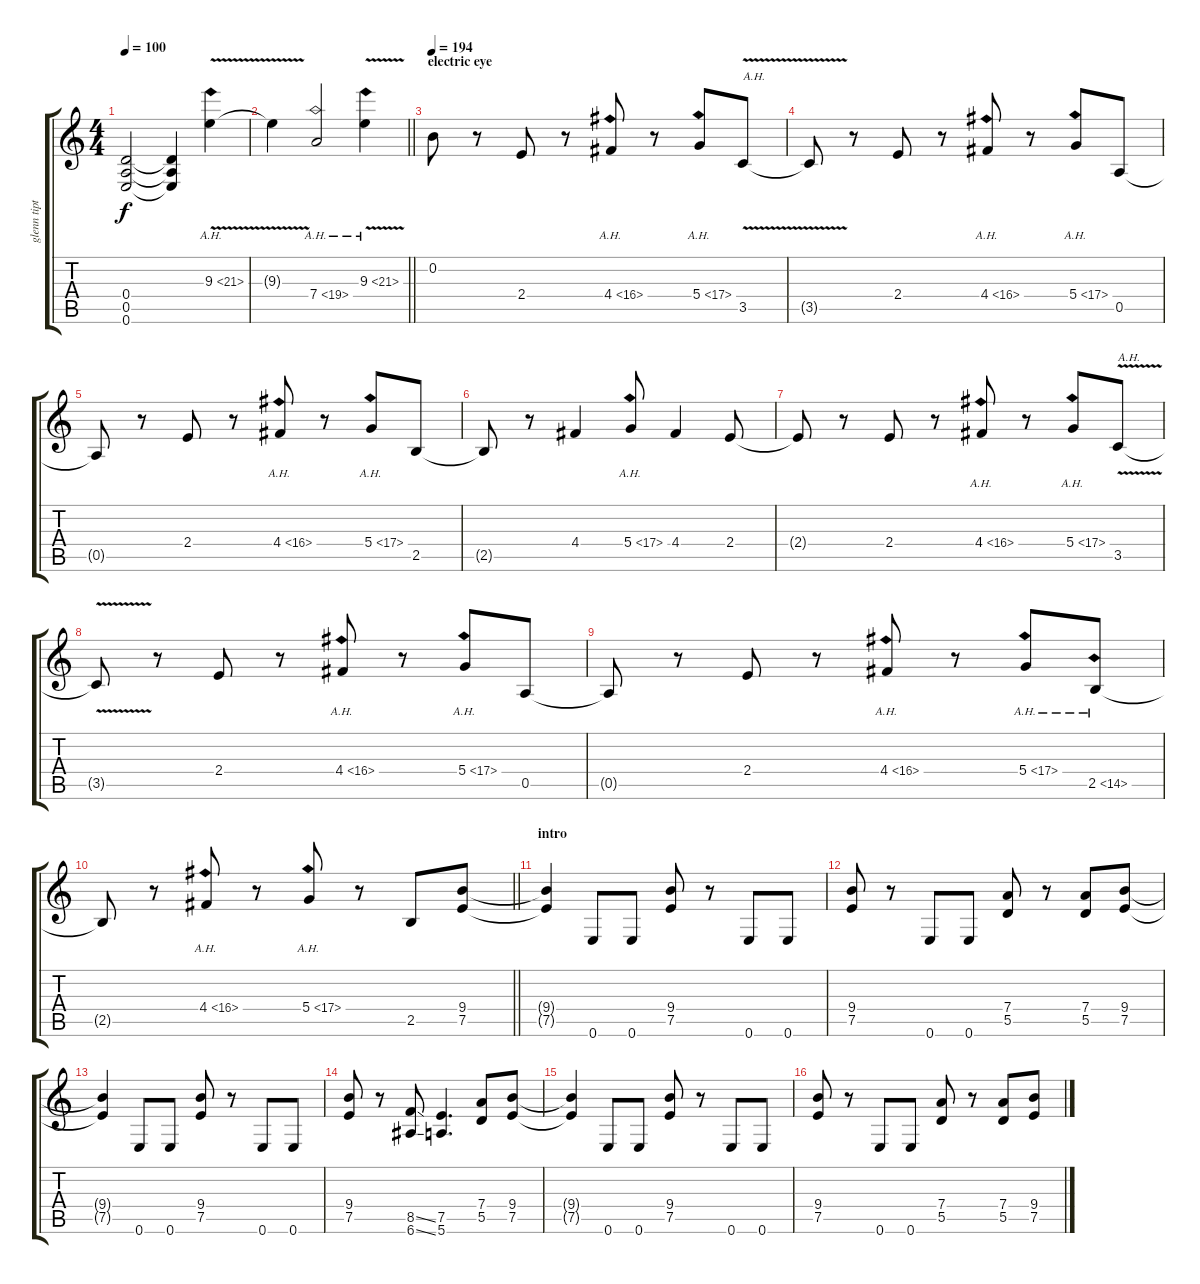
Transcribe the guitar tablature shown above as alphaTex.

\track ("glenn tipton" "glenn tipt") {instrument distortionguitar}
\staff {score tabs}
\tuning (E4 B3 G3 D3 A2 E2) {hide}
\ts (4 4)
\tempo 100
\clef g2
\ks c
(0.4 0.5 0.6).2{dy f} (0.4{t} 0.5{t} 0.6{t}).4 9.3{ah 12 v}.4 |
\barLineRight lightlight
9.3{t}.4 7.4{ah 12}.2 9.3{ah 12 v}.4 |
\section ("" "electric eye")
\tempo 194
0.2.8 r.8 2.4.8 r.8 4.4{ah 12}.8 r.8 5.4{ah 12}.8 3.5{v}.8{txt "A.H."} |
3.5{t}.8 r.8 2.4.8 r.8 4.4{ah 12}.8 r.8 5.4{ah 12}.8 0.5.8 |
0.5{t}.8 r.8 2.4.8 r.8 4.4{ah 12}.8 r.8 5.4{ah 12}.8 2.5.8 |
2.5{t}.8 r.8 4.4.4 5.4{ah 12}.8 4.4.4 2.4.8 |
2.4{t}.8 r.8 2.4.8 r.8 4.4{ah 12}.8 r.8 5.4{ah 12}.8 3.5{v}.8{txt "A.H."} |
3.5{t}.8 r.8 2.4.8 r.8 4.4{ah 12}.8 r.8 5.4{ah 12}.8 0.5.8 |
0.5{t}.8 r.8 2.4.8 r.8 4.4{ah 12}.8 r.8 5.4{ah 12}.8 2.5{ah 12}.8 |
\barLineRight lightlight
2.5{t}.8 r.8 4.4{ah 12}.8 r.8 5.4{ah 12}.8 r.8 2.5.8 (9.4 7.5).8 |
\section ("" "intro ")
(9.4{t} 7.5{t}).4 0.6.8 0.6.8 (9.4 7.5).8 r.8 0.6.8 0.6.8 |
(9.4 7.5).8 r.8 0.6.8 0.6.8 (7.4 5.5).8 r.8 (7.4 5.5).8 (9.4 7.5).8 |
(9.4{t} 7.5{t}).4 0.6.8 0.6.8 (9.4 7.5).8 r.8 0.6.8 0.6.8 |
(9.4 7.5).8 r.8 (8.5{ss} 6.6{ss}).8 (7.5 5.6).4{d} (7.4 5.5).8 (9.4 7.5).8 |
(9.4{t} 7.5{t}).4 0.6.8 0.6.8 (9.4 7.5).8 r.8 0.6.8 0.6.8 |
(9.4 7.5).8 r.8 0.6.8 0.6.8 (7.4 5.5).8 r.8 (7.4 5.5).8 (9.4 7.5).8
